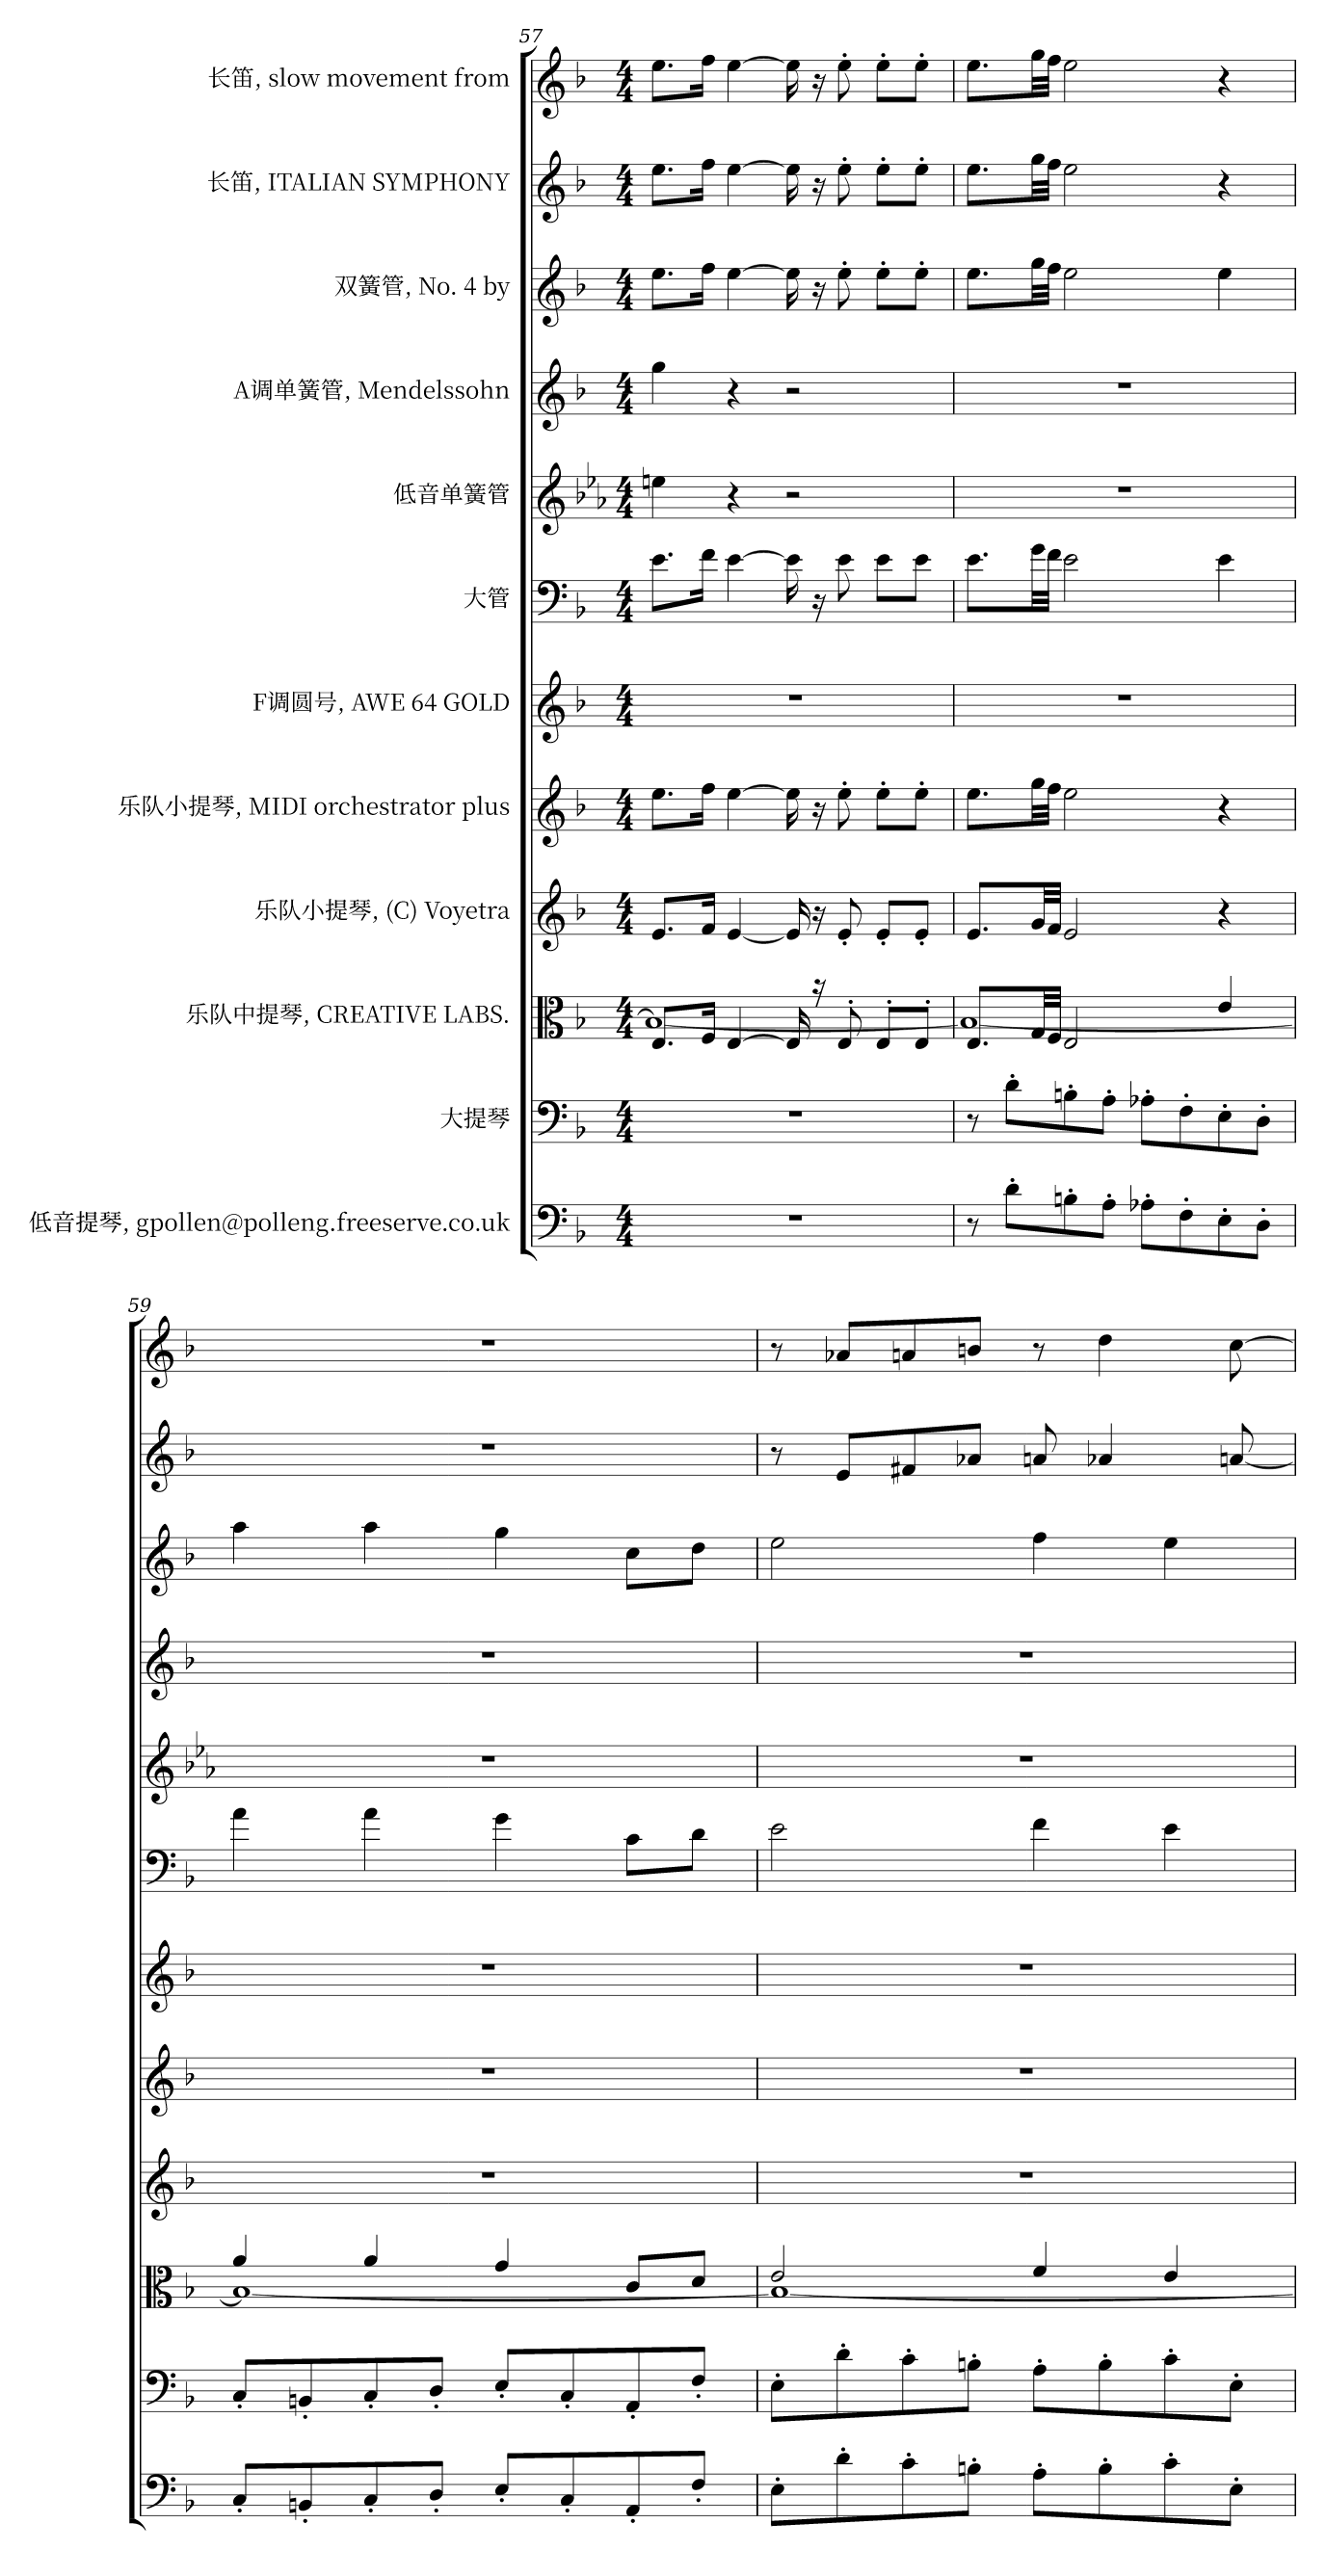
**kern	**kern	**kern	**kern	**kern	**kern	**kern	**kern	**kern	**kern	**kern	**kern
*part12	*part11	*part10	*part9	*part8	*part7	*part6	*part5	*part4	*part3	*part2	*part1
*staff12	*staff11	*staff10	*staff9	*staff8	*staff7	*staff6	*staff5	*staff4	*staff3	*staff2	*staff1
*I"低音提琴, gpollen@polleng.freeserve.co.uk	*I"大提琴	*I"乐队中提琴, CREATIVE LABS.	*I"乐队小提琴, (C) Voyetra	*I"乐队小提琴, MIDI orchestrator plus	*I"F调圆号, AWE 64 GOLD	*I"大管	*I"低音单簧管	*I"A调单簧管, Mendelssohn	*I"双簧管, No. 4 by	*I"长笛, ITALIAN SYMPHONY	*I"长笛, slow movement from
*clefF4	*clefF4	*clefC3	*clefG2	*clefG2	*clefG2	*clefF4	*clefG2	*clefG2	*clefG2	*clefG2	*clefG2
*ITrd7c12	*	*	*	*	*ITrd4c7	*	*ITrd8c14	*ITrd2c3	*	*	*
*k[b-]	*k[b-]	*k[b-]	*k[b-]	*k[b-]	*k[b-e-]	*k[b-]	*k[b-e-a-]	*k[f#c#]	*k[b-]	*k[b-]	*k[b-]
*M4/4	*M4/4	*M4/4	*M4/4	*M4/4	*M4/4	*M4/4	*M4/4	*M4/4	*M4/4	*M4/4	*M4/4
*MM60	*MM60	*MM60	*MM60	*MM60	*MM60	*MM60	*MM60	*MM60	*MM60	*MM60	*MM60
=57	=57	=57	=57	=57	=57	=57	=57	=57	=57	=57	=57
*	*	*^	*	*	*	*	*	*	*	*	*
1r	1r	8.E/L	1B_	8.e/L	8.ee\L	1r	8.e\L	4en\	4ee\	8.ee\L	8.ee\L	8.ee\L
.	.	16F/Jk	.	16f/Jk	16ff\Jk	.	16f\Jk	.	.	16ff\Jk	16ff\Jk	16ff\Jk
.	.	[4E/	.	[4e/	[4ee\	.	[4e\	4r	4r	[4ee\	[4ee\	[4ee\
.	.	16E/]	.	16e/]	16ee\]	.	16e\]	2r	2r	16ee\]	16ee\]	16ee\]
.	.	16r	.	16r	16r	.	16r	.	.	16r	16r	16r
.	.	8E'/	.	8e'/	8ee'\	.	8e\	.	.	8ee'\	8ee'\	8ee'\
.	.	8E'/L	.	8e'/L	8ee'\L	.	8e\L	.	.	8ee'\L	8ee'\L	8ee'\L
.	.	8E'/J	.	8e'/J	8ee'\J	.	8e\J	.	.	8ee'\J	8ee'\J	8ee'\J
=58	=58	=58	=58	=58	=58	=58	=58	=58	=58	=58	=58	=58
8r	8r	8.E/L	1B_	8.e/L	8.ee\L	1r	8.e\L	1r	1r	8.ee\L	8.ee\L	8.ee\L
8D'\L	8d'\L	.	.	.	.	.	.	.	.	.	.	.
.	.	32G/LL	.	32g/LL	32gg\LL	.	32g\LL	.	.	32gg\LL	32gg\LL	32gg\LL
.	.	32F/JJJ	.	32f/JJJ	32ff\JJJ	.	32f\JJJ	.	.	32ff\JJJ	32ff\JJJ	32ff\JJJ
*	*	*	*	*	*	*	*	*	*	*	*	*MM62
8BBn'\	8Bn'\	2E/	.	2e/	2ee\	.	2e\	.	.	2ee\	2ee\	2ee\
8AA'\J	8A'\J	.	.	.	.	.	.	.	.	.	.	.
8AA-X'\L	8A-X'\L	.	.	.	.	.	.	.	.	.	.	.
8FF'\	8F'\	.	.	.	.	.	.	.	.	.	.	.
8EE'\	8E'\	4e/	.	4r	4r	.	4e\	.	.	4ee\	4r	4r
8DD'\J	8D'\J	.	.	.	.	.	.	.	.	.	.	.
!!LO:PB:g=z
=59	=59	=59	=59	=59	=59	=59	=59	=59	=59	=59	=59	=59
8CC'/L	8C'/L	4a/	1B_	1r	1r	1r	4a\	1r	1r	4aa\	1r	1r
8BBBn'/	8BBn'/	.	.	.	.	.	.	.	.	.	.	.
8CC'/	8C'/	4a/	.	.	.	.	4a\	.	.	4aa\	.	.
8DD'/J	8D'/J	.	.	.	.	.	.	.	.	.	.	.
8EE'/L	8E'/L	4g/	.	.	.	.	4g\	.	.	4gg\	.	.
8CC'/	8C'/	.	.	.	.	.	.	.	.	.	.	.
8AAA'/	8AA'/	8c/L	.	.	.	.	8c\L	.	.	8cc\L	.	.
8FF'/J	8F'/J	8d/J	.	.	.	.	8d\J	.	.	8dd\J	.	.
=60	=60	=60	=60	=60	=60	=60	=60	=60	=60	=60	=60	=60
8EE'\L	8E'\L	2e/	1B_	1r	1r	1r	2e\	1r	1r	2ee\	8r	8r
8D'\	8d'\	.	.	.	.	.	.	.	.	.	8e/L	8a-X/L
8C'\	8c'\	.	.	.	.	.	.	.	.	.	8f#X/	8an/
8BBn'\J	8Bn'\J	.	.	.	.	.	.	.	.	.	8a-X/J	8bn/J
8AA'\L	8A'\L	4f/	.	.	.	.	4f\	.	.	4ff\	8an/	8r
8BB'\	8B'\	.	.	.	.	.	.	.	.	.	4a-X/	4dd\
8C'\	8c'\	4e/	.	.	.	.	4e\	.	.	4ee\	.	.
8EE'\J	8E'\J	.	.	.	.	.	.	.	.	.	[8an/	[8cc\
*	*	*v	*v	*	*	*	*	*	*	*	*	*
=	=	=	=	=	=	=	=	=	=	=	=
*-	*-	*-	*-	*-	*-	*-	*-	*-	*-	*-	*-
